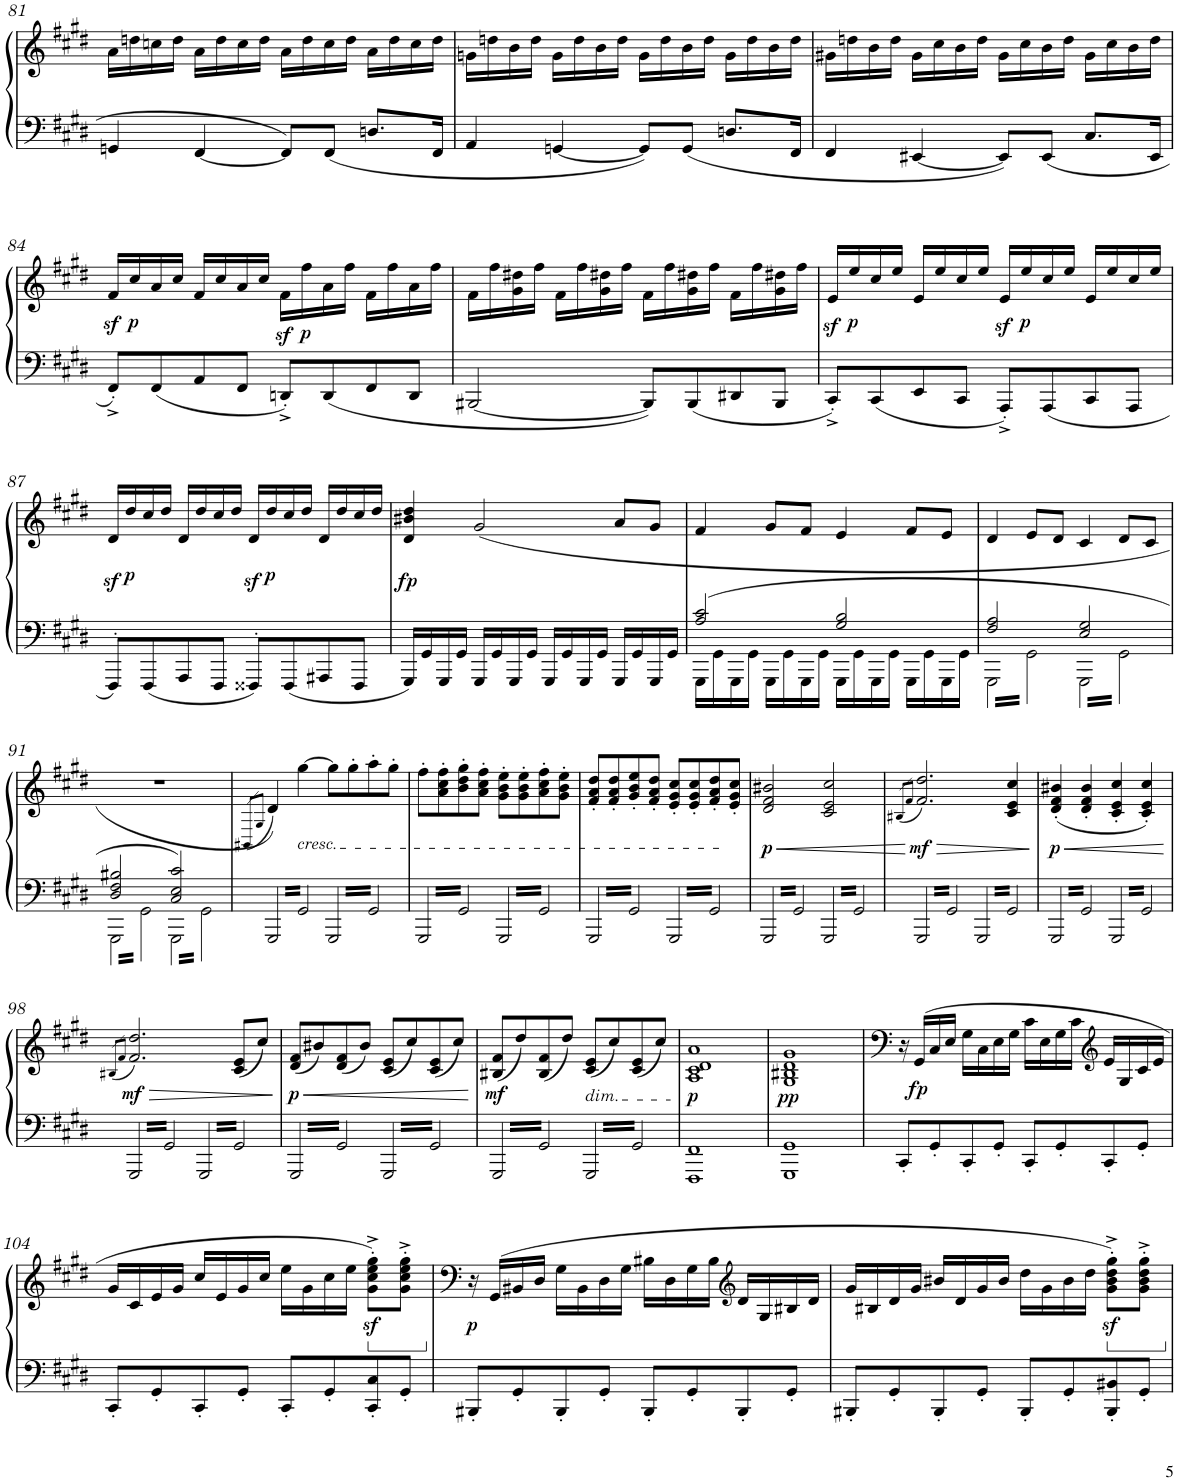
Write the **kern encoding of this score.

**kern	**kern	**dynam
*part1	*part1	*part1
*staff2	*staff1	*staff1/2
*I"Piano	*	*
*I'Pno.	*	*
!!LO:PB:g=z
*clefG2	*clefG2	*
*k[f#c#g#d#]	*k[f#c#g#d#]	*
*M4/4	*M4/4	*
*met(c)	*met(c)	*
=81	=81	=81
4GGn/	16a\LL	.
.	16ddn\	.
.	16ccn\	.
.	16dd\JJ	.
[4FF#/	16a\LL	.
.	16dd\	.
.	16cc\	.
.	16dd\JJ	.
8FF#/L]	16a\LL	.
.	16dd\	.
8FF#/J	16cc\	.
.	16dd\JJ	.
8.Dn/L	16a\LL	.
.	16dd\	.
.	16cc\	.
16FF#/Jk	16dd\JJ	.
=82	=82	=82
4AA/	16gn\LL	.
.	16ddn\	.
.	16b\	.
.	16dd\JJ	.
[4GGn/	16g\LL	.
.	16dd\	.
.	16b\	.
.	16dd\JJ	.
8GG/L]	16g\LL	.
.	16dd\	.
8GG/J	16b\	.
.	16dd\JJ	.
8.Dn/L	16g\LL	.
.	16dd\	.
.	16b\	.
16FF#/Jk	16dd\JJ	.
=83	=83	=83
4FF#/	16g#X\LL	.
.	16ddn\	.
.	16b\	.
.	16dd\JJ	.
[4EE#X/	16g#\LL	.
.	16cc#\	.
.	16b\	.
.	16dd\JJ	.
8EE#/L]	16g#\LL	.
.	16cc#\	.
8EE#/J	16b\	.
.	16dd\JJ	.
8.C#/L	16g#\LL	.
.	16cc#\	.
.	16b\	.
16EE#/Jk	16dd\JJ	.
!!LO:LB:g=z
=84	=84	=84
8FF#'^/L	16f#z</LL	.
!	!	!LO:DY:b
.	16cc#/	p
8FF#/	16a/	.
.	16cc#/JJ	.
8AA/	16f#/LL	.
.	16cc#/	.
8FF#/J	16a/	.
.	16cc#/JJ	.
8DDn'^/L	16f#z<\LL	.
!	!	!LO:DY:b
.	16ff#\	p
8DD/	16a\	.
.	16ff#\JJ	.
8FF#/	16f#\LL	.
.	16ff#\	.
8DD/J	16a\	.
.	16ff#\JJ	.
=85	=85	=85
[2BBB#X/	16f#\LL	.
.	16ff#\	.
.	16g#\ 16dd#X\	.
.	16ff#\JJ	.
.	16f#\LL	.
.	16ff#\	.
.	16g#\ 16dd#X\	.
.	16ff#\JJ	.
8BBB#/L]	16f#\LL	.
.	16ff#\	.
8BBB#/	16g#\ 16dd#X\	.
.	16ff#\JJ	.
8DD#X/	16f#\LL	.
.	16ff#\	.
8BBB#/J	16g#\ 16dd#X\	.
.	16ff#\JJ	.
=86	=86	=86
8CC#'^/L	16ez</LL	.
!	!	!LO:DY:b
.	16ee/	p
8CC#/	16cc#/	.
.	16ee/JJ	.
8EE/	16e/LL	.
.	16ee/	.
8CC#/J	16cc#/	.
.	16ee/JJ	.
8AAA'^/L	16ez</LL	.
!	!	!LO:DY:b
.	16ee/	p
8AAA/	16cc#/	.
.	16ee/JJ	.
8CC#/	16e/LL	.
.	16ee/	.
8AAA/J	16cc#/	.
.	16ee/JJ	.
!!LO:LB:g=z
=87	=87	=87
8FFF#'>/L	16d#z</LL	.
!	!	!LO:DY:b
.	16dd#/	p
8FFF#/	16cc#/	.
.	16dd#/JJ	.
8AAA/	16d#/LL	.
.	16dd#/	.
8FFF#/J	16cc#/	.
.	16dd#/JJ	.
8FFF##X'>/L	16d#z</LL	.
!	!	!LO:DY:b
.	16dd#/	p
8FFF##/	16cc#/	.
.	16dd#/JJ	.
8AAA#X/	16d#/LL	.
.	16dd#/	.
8FFF##/J	16cc#/	.
.	16dd#/JJ	.
=88	=88	=88
!	!	!LO:DY:b
16GGG#/LL	4d#/ 4b#X/ 4dd#/	fp
16GG#/	.	.
16GGG#/	.	.
16GG#/JJ	.	.
16GGG#/LL	(2g#/	.
16GG#/	.	.
16GGG#/	.	.
16GG#/JJ	.	.
16GGG#/LL	.	.
16GG#/	.	.
16GGG#/	.	.
16GG#/JJ	.	.
16GGG#/LL	8a/L	.
16GG#/	.	.
16GGG#/	8g#/J	.
16GG#/JJ	.	.
=89	=89	=89
*^	*	*
2A/ 2c#/	16GGG#\LL	4f#/	.
.	16GG#\	.	.
.	16GGG#\	.	.
.	16GG#\JJ	.	.
.	16GGG#\LL	8g#/L	.
.	16GG#\	.	.
.	16GGG#\	8f#/J	.
.	16GG#\JJ	.	.
2G#/ 2B/	16GGG#\LL	4e/	.
.	16GG#\	.	.
.	16GGG#\	.	.
.	16GG#\JJ	.	.
.	16GGG#\LL	8f#/L	.
.	16GG#\	.	.
.	16GGG#\	8e/J	.
.	16GG#\JJ	.	.
=90	=90	=90	=90
2F#/ 2A/	6.GGG#\	4d#/	.
.	6.GG#\	8e/L	.
.	.	8d#/J	.
2E/ 2G#/	6.GGG#\	4c#/	.
.	6.GG#\	8d#/L	.
.	.	8c#/J	.
!!LO:LB:g=z
=91	=91	=91	=91
2D#/ 2F#/ 2B#X/	6.GGG#\	1r	.
.	6.GG#\	.	.
2C#/ 2E/ 2c#/	6.GGG#\	.	.
.	6.GG#\	.	.
*v	*v	*	*
=92	=92	=92
.	(8qBB#X/L	.
.	8qG#/J	.
6.GGG#/	4d#/))	.
!	!LO:TX:b:i:t=cresc.	!
6.GG#/	[4gg#\	.
6.GGG#/	8gg#\L]	.
.	8gg#'\	.
6.GG#/	8aa'\	.
.	8gg#'\J	.
=93	=93	=93
6.GGG#/	8ff#'\L	.
.	8a\' 8cc#\' 8ff#\'	.
6.GG#/	8b\' 8dd#\' 8gg#\'	.
.	8a\' 8cc#\' 8ff#\'J	.
6.GGG#/	8g#\' 8b\' 8ee\'L	.
.	8g#\' 8b\' 8ee\'	.
6.GG#/	8a\' 8cc#\' 8ff#\'	.
.	8g#\' 8b\' 8ee\'J	.
=94	=94	=94
6.GGG#/	8f#/' 8a/' 8dd#/'L	.
.	8f#/' 8a/' 8dd#/'	.
6.GG#/	8g#/' 8b/' 8ee/'	.
.	8f#/' 8a/' 8dd#/'J	.
6.GGG#/	8e/' 8g#/' 8cc#/'L	.
.	8e/' 8g#/' 8cc#/'	.
6.GG#/	8f#/' 8a/' 8dd#/'	.
.	8e/' 8g#/' 8cc#/'J	.
=95	=95	=95
!	!	!LO:HP:b
!	!	!LO:DY:n=1:b
6.GGG#/	2d#/ 2f#/ 2b#X/	< p
6.GG#/	.	.
6.GGG#/	2c#/ 2e/ 2cc#/	.
6.GG#/	.	.
.	.	[
=96	=96	=96
.	(8qB#X/L	.
.	8qf#/J	.
!	!	!LO:DY:b
6.GGG#/	2.f#/ 2.dd#/)	mf
6.GG#/	.	.
6.GGG#/	.	.
6.GG#/	4c#/ 4e/ 4cc#/	.
=97	=97	=97
!	!	!LO:HP:b
!	!	!LO:DY:n=1:b
6.GGG#/	(4d#/' 4f#/' 4b#X/'	< p
6.GG#/	4d#/' 4f#/' 4b#/'	.
6.GGG#/	4c#/' 4e/' 4cc#/'	.
6.GG#/	4c#/' 4e/' 4cc#/')	.
.	.	[
!!LO:LB:g=z
=98	=98	=98
.	(8qB#X/L	.
.	8qf#/J	.
!	!	!LO:DY:b
6.GGG#/	2.f#/ 2.dd#/)	mf
6.GG#/	.	.
6.GGG#/	.	.
6.GG#/	(8c#/ 8e/L	.
.	8cc#/J)	.
=99	=99	=99
!	!	!LO:HP:b
!	!	!LO:DY:n=1:b
6.GGG#/	(8d#/ 8f#/L	< p
.	8b#X/)	.
6.GG#/	(8d#/ 8f#/	.
.	8b#/J)	.
6.GGG#/	(8c#/ 8e/L	.
.	8cc#/)	.
6.GG#/	(8c#/ 8e/	.
.	8cc#/J)	.
.	.	[
=100	=100	=100
!	!	!LO:DY:b
6.GGG#/	(8B#X/ 8f#/L	mf
.	8dd#/)	.
6.GG#/	(8B#/ 8f#/	.
.	8dd#/J)	.
!	!LO:TX:b:i:t=dim.	!
6.GGG#/	(8c#/ 8e/L	.
.	8cc#/)	.
6.GG#/	(8c#/ 8e/	.
.	8cc#/J)	.
=101	=101	=101
!	!	!LO:DY:b
1FFF# 1FF#	1A 1c# 1d# 1a	p
=102	=102	=102
!	!	!LO:DY:b
1GGG# 1GG#	1G# 1B#X 1d# 1g#	pp
=103	=103	=103
8CC#'/L	16r	.
!	!	!LO:DY:b
.	(16GG#/LL	fp
8GG#'/	16C#/	.
.	16E/JJ	.
8CC#'/	16G#\LL	.
.	16C#\	.
8GG#'/J	16E\	.
.	16G#\JJ	.
8CC#'/L	16c#\LL	.
.	16E\	.
8GG#'/	16G#\	.
.	16c#\JJ	.
*	*clefG2	*
8CC#'/	16e/LL	.
.	16G#/	.
8GG#'/J	16c#/	.
.	16e/JJ	.
!!LO:LB:g=z
=104	=104	=104
8CC#'/L	16g#/LL	.
.	16c#/	.
8GG#'/	16e/	.
.	16g#/JJ	.
8CC#'/	16cc#/LL	.
.	16e/	.
8GG#'/J	16g#/	.
.	16cc#/JJ	.
8CC#'/L	16ee\LL	.
.	16g#\	.
8GG#'/	16cc#\	.
.	16ee\JJ	.
*	*ped	*
8CC#/' 8C#/'	8g#\z<'^ 8cc#\z<'^ 8ee\z<'^ 8gg#\z<'^L)	.
8GG#'/J	8g#\'^ 8cc#\'^ 8ee\'^ 8gg#\'^J	.
=105	=105	=105
*	*Xped	*
!	!	!LO:DY:b
8BBB#X'/L	16r	p
.	(16GG#/LL	.
8GG#'/	16BB#X/	.
.	16D#/JJ	.
8BBB#'/	16G#\LL	.
.	16BB#\	.
8GG#'/J	16D#\	.
.	16G#\JJ	.
8BBB#'/L	16B#X\LL	.
.	16D#\	.
8GG#'/	16G#\	.
.	16B#\JJ	.
*	*clefG2	*
8BBB#'/	16d#/LL	.
.	16G#/	.
8GG#'/J	16B#X/	.
.	16d#/JJ	.
=106	=106	=106
8BBB#X'/L	16g#/LL	.
.	16B#X/	.
8GG#'/	16d#/	.
.	16g#/JJ	.
8BBB#'/	16b#X/LL	.
.	16d#/	.
8GG#'/J	16g#/	.
.	16b#/JJ	.
8BBB#'/L	16dd#\LL	.
.	16g#\	.
8GG#'/	16b#\	.
.	16dd#\JJ	.
*	*ped	*
8BBB#/' 8BB#X/'	8g#\z<'^ 8b#\z<'^ 8dd#\z<'^ 8gg#\z<'^L)	.
8GG#'/J	8g#\'^ 8b#\'^ 8dd#\'^ 8gg#\'^J	.
*	*Xped	*
=	=	=
*-	*-	*-
